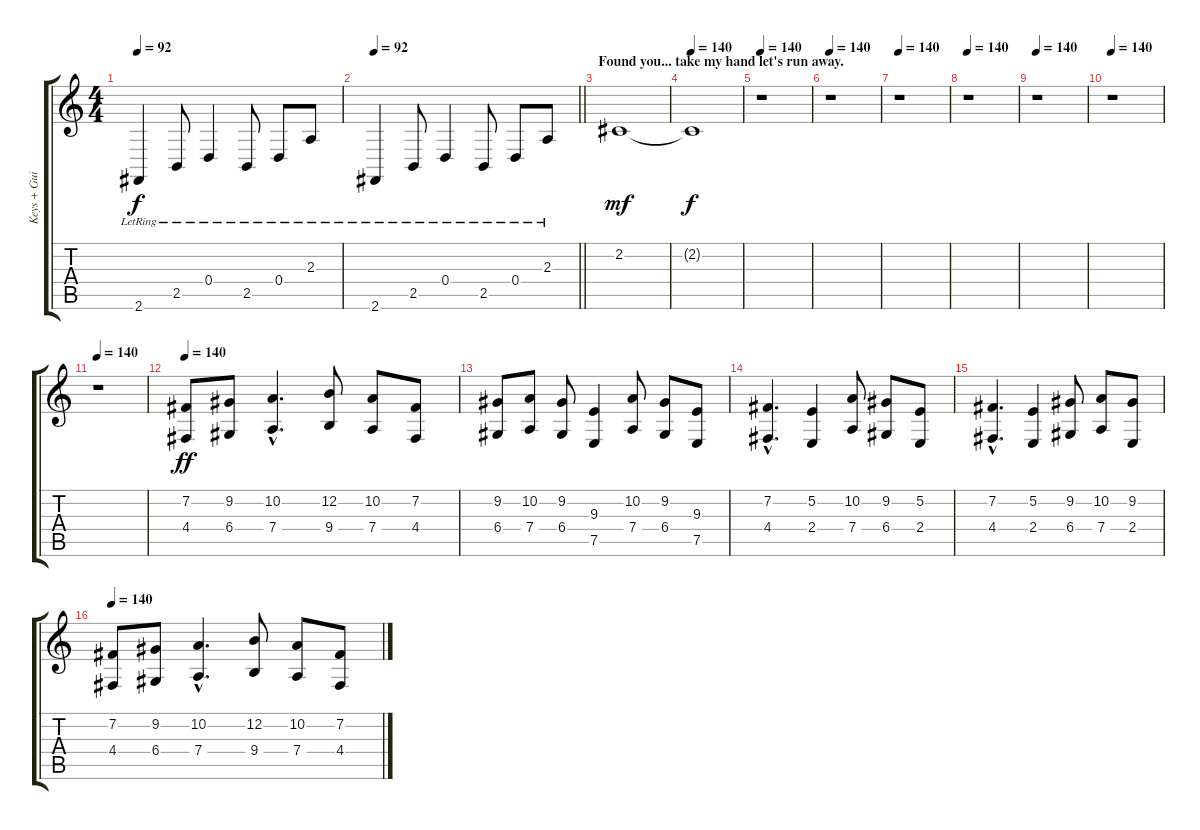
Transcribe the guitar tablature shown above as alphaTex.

\track ("Keys + Guitar 1" "Keys + Gui") {instrument lead1square}
\staff {score tabs}
\tuning (E4 B3 G3 D3 A2 E2) {hide}
\ts (4 4)
\tempo 92
\clef g2
\ks c
2.6{lr}.4{dy f instrument acousticguitarsteel} 2.5{lr}.8 0.4{lr}.4 2.5{lr}.8 0.4{lr}.8 2.3{lr}.8 |
\tempo 92
\barLineRight lightlight
2.6{lr}.4{instrument acousticguitarsteel} 2.5{lr}.8 0.4{lr}.4 2.5{lr}.8 0.4{lr}.8 2.3{lr}.8 |
\section ("" "Found you... take my hand let's run away.")
2.2.1{dy mf instrument acousticguitarsteel} |
\tempo 140
2.2{t}.1{dy f} |
\tempo 140
r.1 |
\tempo 140
r.1 |
\tempo 140
r.1 |
\tempo 140
r.1 |
\tempo 140
r.1 |
\tempo 140
r.1 |
\tempo 140
r.1 |
\tempo 140
(7.2 4.4).8{dy ff instrument stringensemble1} (9.2 6.4).8 (10.2{hac} 7.4{hac}).4{d} (12.2 9.4).8 (10.2 7.4).8 (7.2 4.4).8 |
(9.2 6.4).8 (10.2 7.4).8 (9.2 6.4).8 (9.3 7.5).4 (10.2 7.4).8 (9.2 6.4).8 (9.3 7.5).8 |
(7.2{hac} 4.4{hac}).4{d} (5.2 2.4).4 (10.2 7.4).8 (9.2 6.4).8 (5.2 2.4).8 |
(7.2{hac} 4.4{hac}).4{d} (5.2 2.4).4 (9.2 6.4).8 (10.2 7.4).8 (9.2 2.4).8 |
\tempo 140
(7.2 4.4).8{instrument stringensemble1} (9.2 6.4).8 (10.2{hac} 7.4{hac}).4{d} (12.2 9.4).8 (10.2 7.4).8 (7.2 4.4).8
